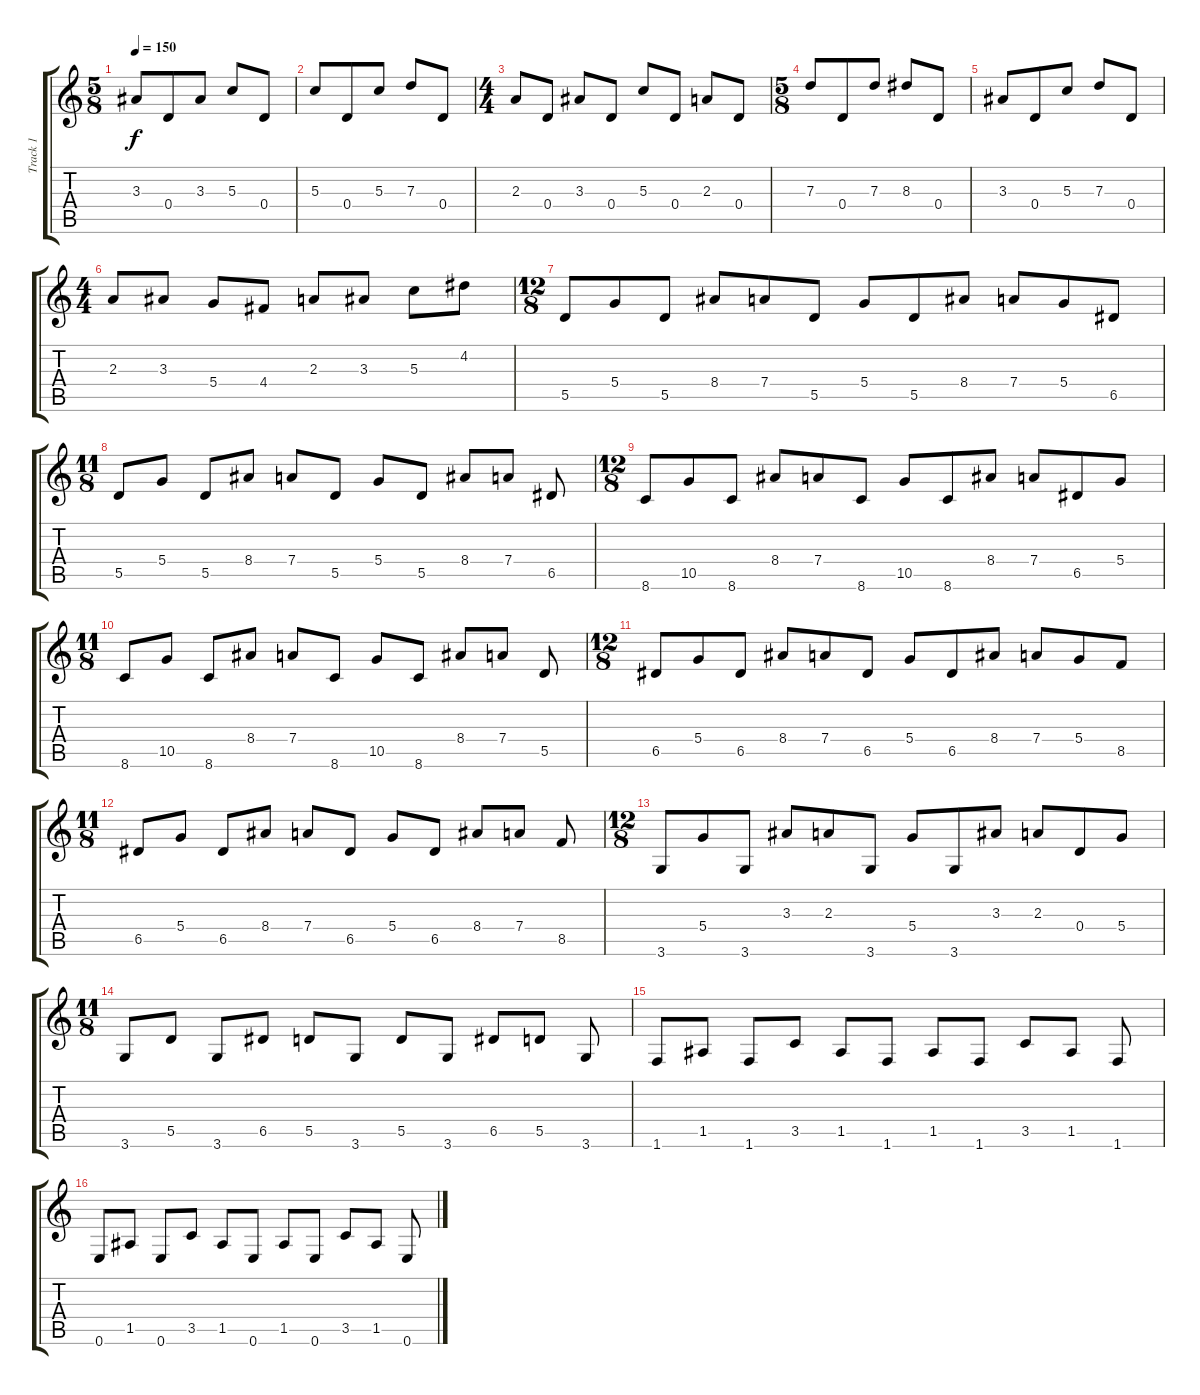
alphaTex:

\track ("Track 1" "Track 1") {instrument overdrivenguitar}
\staff {score tabs}
\tuning (E4 B3 G3 D3 A2 E2) {hide}
\ts (5 8)
\tempo 150
\clef g2
\ks c
3.3.8{dy f} 0.4.8 3.3.8 5.3.8 0.4.8 |
5.3.8 0.4.8 5.3.8 7.3.8 0.4.8 |
\ts (4 4)
2.3.8 0.4.8 3.3.8 0.4.8 5.3.8 0.4.8 2.3.8 0.4.8 |
\ts (5 8)
7.3.8 0.4.8 7.3.8 8.3.8 0.4.8 |
3.3.8 0.4.8 5.3.8 7.3.8 0.4.8 |
\ts (4 4)
2.3.8 3.3.8 5.4.8 4.4.8 2.3.8 3.3.8 5.3.8 4.2.8 |
\ts (12 8)
5.5.8 5.4.8 5.5.8 8.4.8 7.4.8 5.5.8 5.4.8 5.5.8 8.4.8 7.4.8 5.4.8 6.5.8 |
\ts (11 8)
5.5.8 5.4.8 5.5.8 8.4.8 7.4.8 5.5.8 5.4.8 5.5.8 8.4.8 7.4.8 6.5.8 |
\ts (12 8)
8.6.8 10.5.8 8.6.8 8.4.8 7.4.8 8.6.8 10.5.8 8.6.8 8.4.8 7.4.8 6.5.8 5.4.8 |
\ts (11 8)
8.6.8 10.5.8 8.6.8 8.4.8 7.4.8 8.6.8 10.5.8 8.6.8 8.4.8 7.4.8 5.5.8 |
\ts (12 8)
6.5.8 5.4.8 6.5.8 8.4.8 7.4.8 6.5.8 5.4.8 6.5.8 8.4.8 7.4.8 5.4.8 8.5.8 |
\ts (11 8)
6.5.8 5.4.8 6.5.8 8.4.8 7.4.8 6.5.8 5.4.8 6.5.8 8.4.8 7.4.8 8.5.8 |
\ts (12 8)
3.6.8 5.4.8 3.6.8 3.3.8 2.3.8 3.6.8 5.4.8 3.6.8 3.3.8 2.3.8 0.4.8 5.4.8 |
\ts (11 8)
3.6.8 5.5.8 3.6.8 6.5.8 5.5.8 3.6.8 5.5.8 3.6.8 6.5.8 5.5.8 3.6.8 |
1.6.8 1.5.8 1.6.8 3.5.8 1.5.8 1.6.8 1.5.8 1.6.8 3.5.8 1.5.8 1.6.8 |
0.6.8 1.5.8 0.6.8 3.5.8 1.5.8 0.6.8 1.5.8 0.6.8 3.5.8 1.5.8 0.6.8
